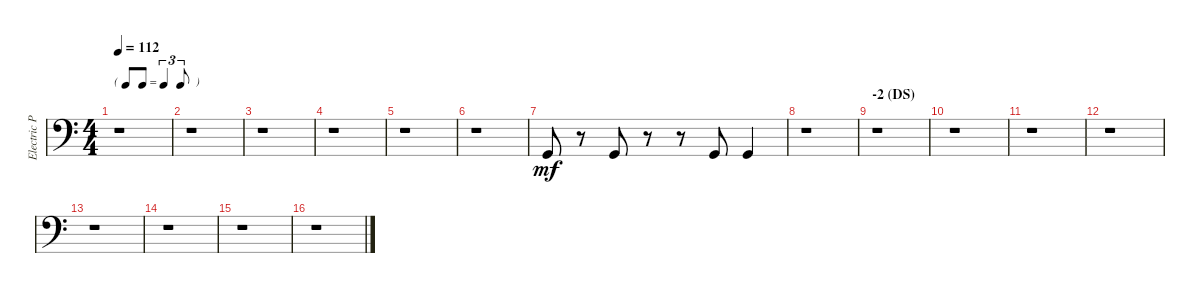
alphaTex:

\track ("Electric Piano (Staff 2)" "Electric P") {instrument electricgrandpiano}
\staff {score}
\tuning (E4 B3 G3 D3 A2 E2 B1) {hide}
\ts (4 4)
\tf triplet8th
\section ("" "")
\tempo 112
\clef f4
\ks c
r.1{dy mf} |
r.1 |
r.1 |
r.1 |
r.1 |
r.1 |
3.6.8 r.8 3.6.8 r.8 r.8 3.6.8 3.6.4 |
r.1 |
\section ("" "-2 (DS)")
r.1 |
r.1 |
r.1 |
r.1 |
r.1 |
r.1 |
r.1 |
r.1
